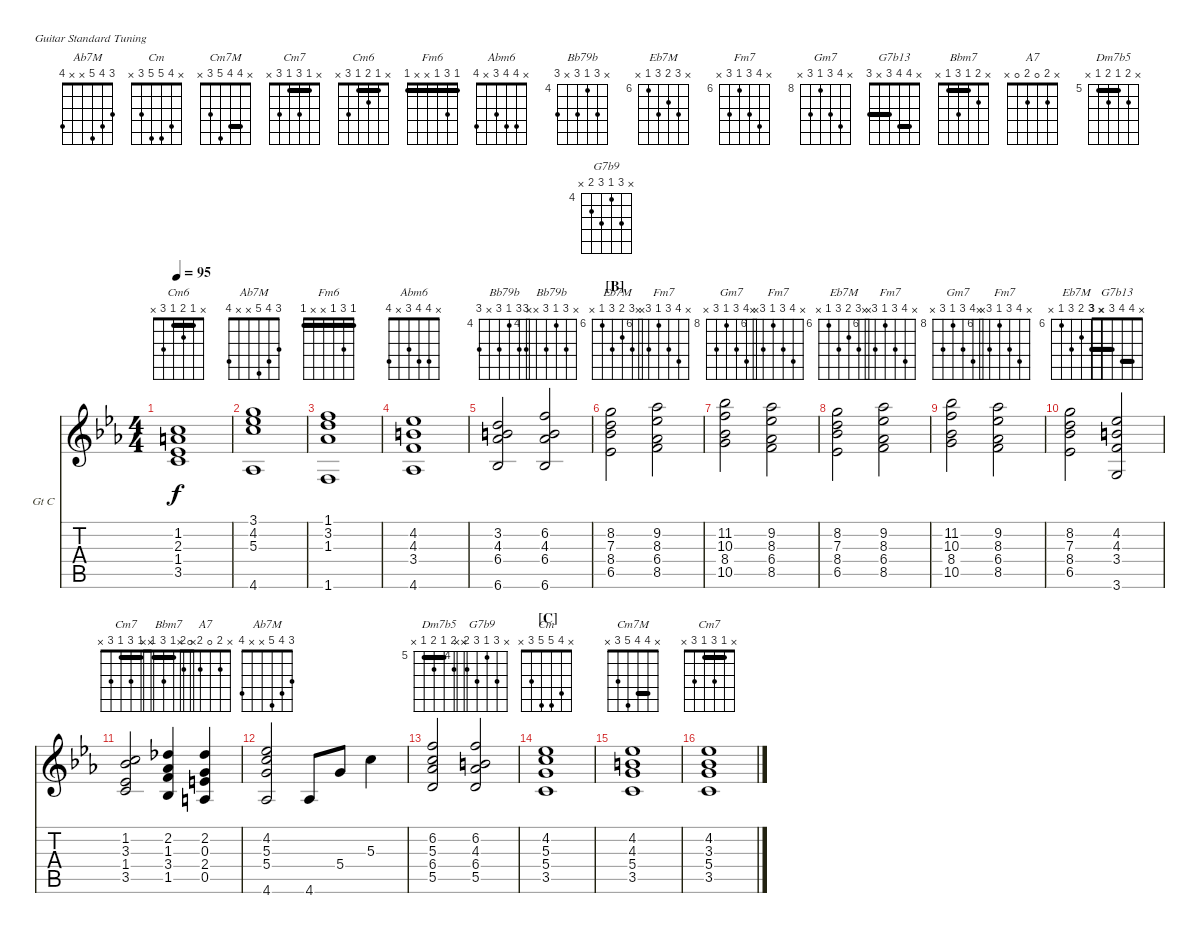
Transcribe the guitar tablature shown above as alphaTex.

\bracketExtendMode nobrackets
\firstSystemTrackNameOrientation horizontal
\otherSystemsTrackNameOrientation horizontal
\chordDiagramsInScore
\track ("Guit Chords" "Gt C") {instrument acousticguitarnylon}
\staff {score tabs}
\tuning (E4 B3 G3 D3 A2 E2)
\chord ("Ab7M" x 4 5 5 x 4) {barre 4}
\chord ("Cm" x 4 5 5 3 x)
\chord ("Cm7M" x 4 4 5 3 x) {barre 4}
\chord ("Cm7" x 4 3 5 3 x) {barre 3}
\chord ("Cm6" x 1 2 1 3 x) {barre 1}
\chord ("Ab7M" 3 4 5 x x 4)
\chord ("Fm6" 1 3 1 x x 1) {barre (1 1)}
\chord ("Abm6" x 4 4 3 x 4)
\chord ("Bb79b" x 3 4 6 x 6) {firstfret 3}
\chord ("Bb79b" x 6 4 6 x 6) {firstfret 4}
\chord ("Eb7M" x 8 7 8 6 x) {firstfret 6}
\chord ("Fm7" x 9 8 6 8 x) {firstfret 6}
\chord ("Gm7" x 11 10 8 10 x) {firstfret 8}
\chord ("G7b13" x 4 4 3 x 3) {barre (3 4)}
\chord ("Cm7" x 1 3 1 3 x) {barre 1}
\chord ("Bbm7" x 2 1 3 1 x) {barre 1}
\chord ("A7" x 2 0 2 0 x)
\chord ("Dm7b5" x 6 5 6 5 x) {firstfret 5 barre 5}
\chord ("G7b9" x 6 4 6 5 x) {firstfret 4}
\ts (4 4)
\tempo 95
\clef g2
\ks eb
(3.5 2.3 1.2 1.4).1{ch "Cm6" dy f} |
(5.3 4.2 3.1 4.6).1{ch "Ab7M"} |
(1.3 3.2 1.1 1.6).1{ch "Fm6"} |
(4.6 3.4 4.3 4.2).1{ch "Abm6"} |
(6.6 6.4 4.3 3.2).2{ch "Bb79b"} (6.6 6.4 4.3 6.2).2{ch "Bb79b"} |
\section ("B" "")
(6.5 8.4 7.3 8.2).2{ch "Eb7M"} (8.5 6.4 8.3 9.2).2{ch "Fm7"} |
(10.5 8.4 10.3 11.2).2{ch "Gm7"} (8.5 6.4 8.3 9.2).2{ch "Fm7"} |
(6.5 8.4 7.3 8.2).2{ch "Eb7M"} (8.5 6.4 8.3 9.2).2{ch "Fm7"} |
(10.5 8.4 10.3 11.2).2{ch "Gm7"} (8.5 6.4 8.3 9.2).2{ch "Fm7"} |
(6.5 8.4 7.3 8.2).2{ch "Eb7M"} (3.6 3.4 4.3 4.2).2{ch "G7b13"} |
(3.5 1.4 3.3 1.2).2{ch "Cm7"} (1.5 3.4 1.3 2.2).4{ch "Bbm7"} (0.5 2.4 0.3 2.2).4{ch "A7"} |
(4.6 5.4 5.3 4.2).2{ch "Ab7M"} 4.6.8 5.4.8 5.3.4 |
(5.5 6.4 5.3 6.2).2{ch "Dm7b5"} (5.5 6.4 4.3 6.2).2{ch "G7b9"} |
\section ("C" "")
(3.5 5.3 4.2 5.4).1{ch "Cm"} |
(3.5 4.3 4.2 5.4).1{ch "Cm7M"} |
(3.5 3.3 4.2 5.4).1{ch "Cm7"}
